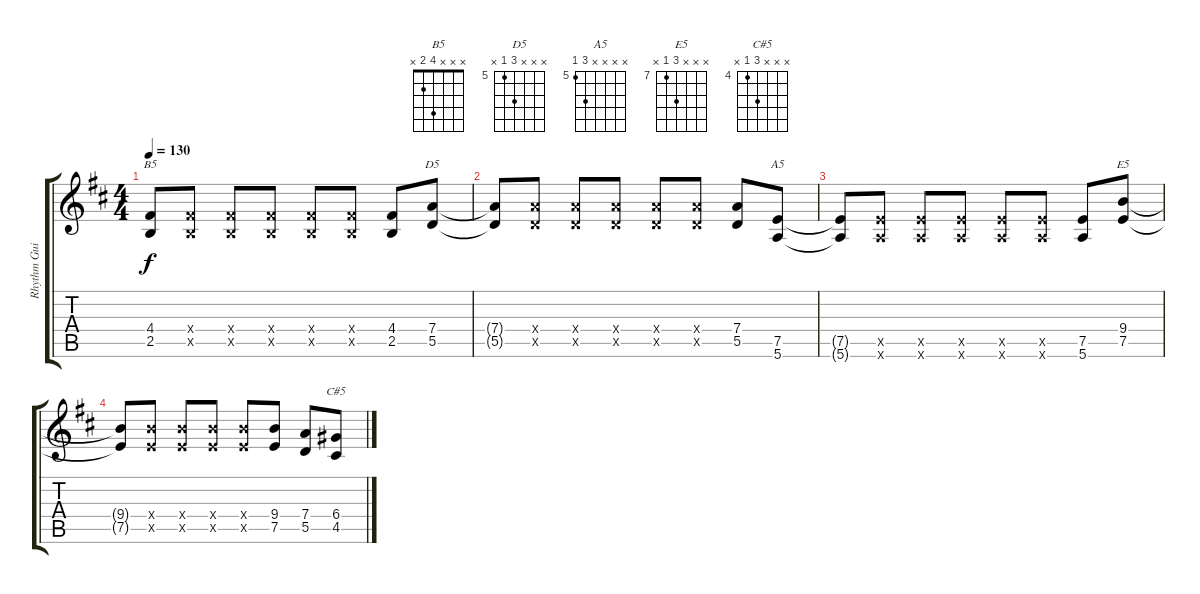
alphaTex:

\track ("Rhythm Guitar" "Rhythm Gui") {instrument overdrivenguitar}
\staff {score tabs}
\tuning (E4 B3 G3 D3 A2 E2) {hide}
\chord ("B5" x x x 4 2 x)
\chord ("D5" x x x 7 5 x) {firstfret 5}
\chord ("A5" x x x x 7 5) {firstfret 5}
\chord ("E5" x x x 9 7 x) {firstfret 7}
\chord ("C#5" x x x 6 4 x) {firstfret 4}
\ts (4 4)
\tempo 130
\clef g2
\ks d
(4.4 2.5).8{ch "B5" dy f instrument overdrivenguitar} (4.4{x} 2.5{x}).8 (4.4{x} 2.5{x}).8 (4.4{x} 2.5{x}).8 (4.4{x} 2.5{x}).8 (4.4{x} 2.5{x}).8 (4.4 2.5).8 (7.4 5.5).8{ch "D5"} |
(7.4{t} 5.5{t}).8 (7.4{x} 5.5{x}).8 (7.4{x} 5.5{x}).8 (7.4{x} 5.5{x}).8 (7.4{x} 5.5{x}).8 (7.4{x} 5.5{x}).8 (7.4 5.5).8 (7.5 5.6).8{ch "A5"} |
(7.5{t} 5.6{t}).8 (7.5{x} 5.6{x}).8 (7.5{x} 5.6{x}).8 (7.5{x} 5.6{x}).8 (7.5{x} 5.6{x}).8 (7.5{x} 5.6{x}).8 (7.5 5.6).8 (9.4 7.5).8{ch "E5"} |
(9.4{t} 7.5{t}).8 (9.4{x} 7.5{x}).8 (9.4{x} 7.5{x}).8 (9.4{x} 7.5{x}).8 (9.4{x} 7.5{x}).8 (9.4 7.5).8 (7.4 5.5).8 (6.4 4.5).8{ch "C#5"}
